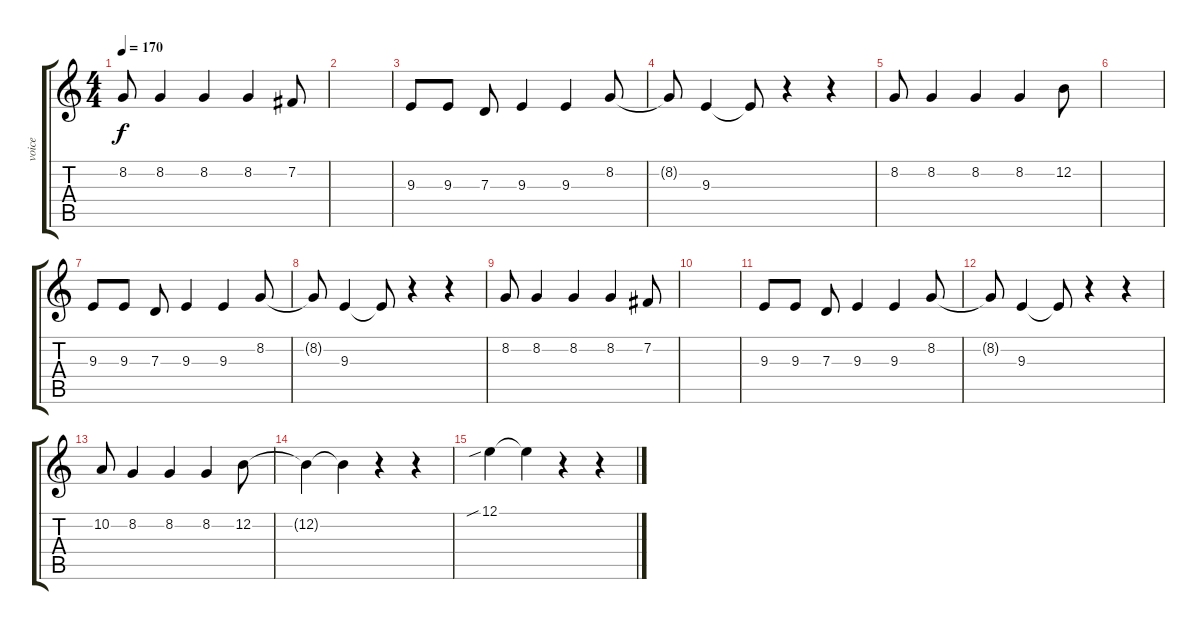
\track ("voice" "voice") {instrument pad4choir}
\staff {score tabs}
\tuning (E4 B3 G3 D3 A2 E2) {hide}
\ts (4 4)
\tempo 170
\clef g2
\ks c
8.2.8{dy f} 8.2.4 8.2.4 8.2.4 7.2.8 |
|
9.3.8 9.3.8 7.3.8 9.3.4 9.3.4 8.2.8 |
8.2{t}.8 9.3.4 9.3{t}.8 r.4 r.4 |
8.2.8 8.2.4 8.2.4 8.2.4 12.2.8 |
|
9.3.8 9.3.8 7.3.8 9.3.4 9.3.4 8.2.8 |
8.2{t}.8 9.3.4 9.3{t}.8 r.4 r.4 |
8.2.8 8.2.4 8.2.4 8.2.4 7.2.8 |
|
9.3.8 9.3.8 7.3.8 9.3.4 9.3.4 8.2.8 |
8.2{t}.8 9.3.4 9.3{t}.8 r.4 r.4 |
10.2.8 8.2.4 8.2.4 8.2.4 12.2.8 |
12.2{t}.4 12.2{t}.4 r.4 r.4 |
12.1{sib}.4 12.1{t}.4 r.4 r.4
